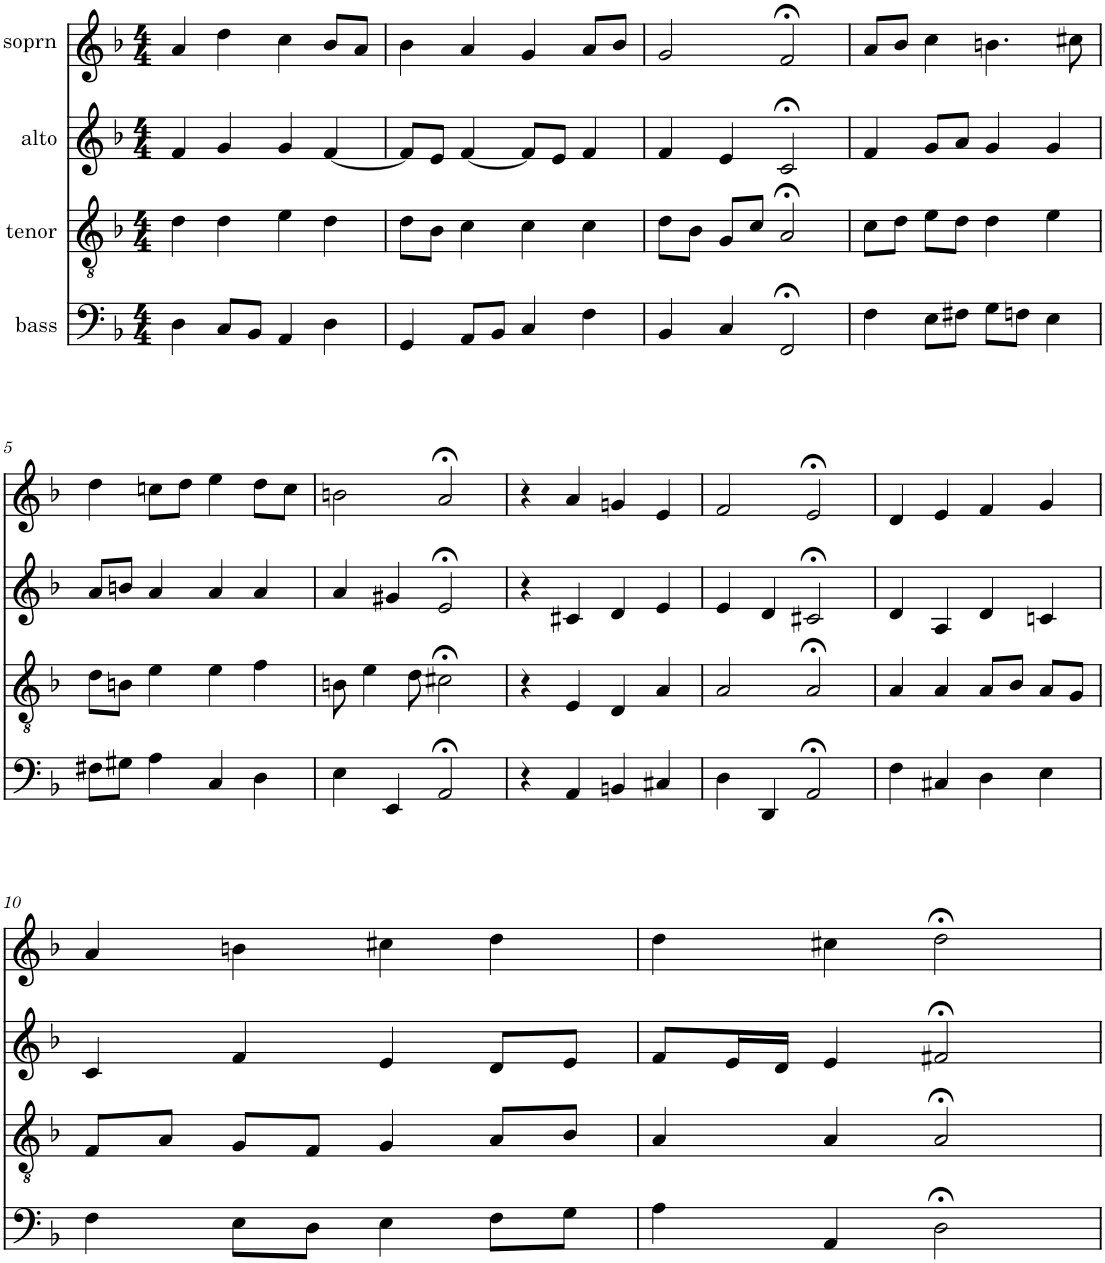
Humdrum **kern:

**kern	**kern	**kern	**kern
*part4	*part3	*part2	*part1
*staff4	*staff3	*staff2	*staff1
*I"bass	*I"tenor	*I"alto	*I"soprn
*clefF4	*clefGv2	*clefG2	*clefG2
*k[b-]	*k[b-]	*k[b-]	*k[b-]
*d:	*d:	*d:	*d:
*M4/4	*M4/4	*M4/4	*M4/4
=1	=1	=1	=1
4D\	4d\	4f/	4a/
8C/L	4d\	4g/	4dd\
8BB-/J	.	.	.
4AA/	4e\	4g/	4cc\
4D\	4d\	[4f/	8b-/L
.	.	.	8a/J
=2	=2	=2	=2
4GG/	8d\L	8f/L]	4b-\
.	8B-\J	8e/J	.
8AA/L	4c\	[4f/	4a/
8BB-/J	.	.	.
4C/	4c\	8f/L]	4g/
.	.	8e/J	.
4F\	4c\	4f/	8a/L
.	.	.	8b-/J
=3	=3	=3	=3
4BB-/	8d\L	4f/	2g/
.	8B-\J	.	.
4C/	8G/L	4e/	.
.	8c/J	.	.
2FF;</	2A;</	2c;</	2f;</
=4	=4	=4	=4
4F\	8c\L	4f/	8a/L
.	8d\J	.	8b-/J
8E\L	8e\L	8g/L	4cc\
8F#X\J	8d\J	8a/J	.
8G\L	4d\	4g/	4.bn\
8Fn\J	.	.	.
4E\	4e\	4g/	.
.	.	.	8cc#X\
!!LO:LB:g=z
=5	=5	=5	=5
8F#X\L	8d\L	8a/L	4dd\
8G#X\J	8Bn\J	8bn/J	.
4A\	4e\	4a/	8ccn\L
.	.	.	8dd\J
4C/	4e\	4a/	4ee\
4D\	4f\	4a/	8dd\L
.	.	.	8cc\J
=6	=6	=6	=6
4E\	8Bn\	4a/	2bn\
.	4e\	.	.
4EE/	.	4g#X/	.
.	8d\	.	.
2AA;</	2c#X;<\	2e;</	2a;</
=7	=7	=7	=7
4r	4r	4r	4r
4AA/	4E/	4c#X/	4a/
4BBn/	4D/	4d/	4gn/
4C#X/	4A/	4e/	4e/
=8	=8	=8	=8
4D\	2A/	4e/	2f/
4DD/	.	4d/	.
2AA;</	2A;</	2c#X;</	2e;</
=9	=9	=9	=9
4F\	4A/	4d/	4d/
4C#X/	4A/	4A/	4e/
4D\	8A/L	4d/	4f/
.	8B-/J	.	.
4E\	8A/L	4cn/	4g/
.	8G/J	.	.
!!LO:LB:g=z
=10	=10	=10	=10
4F\	8F/L	4c/	4a/
.	8A/J	.	.
8E\L	8G/L	4f/	4bn\
8D\J	8F/J	.	.
4E\	4G/	4e/	4cc#X\
8F\L	8A/L	8d/L	4dd\
8G\J	8B-/J	8e/J	.
=11	=11	=11	=11
4A\	4A/	8f/L	4dd\
.	.	16e/L	.
.	.	16d/JJ	.
4AA/	4A/	4e/	4cc#X\
2D;<\	2A;</	2f#X;</	2dd;<\
=	=	=	=
*-	*-	*-	*-
